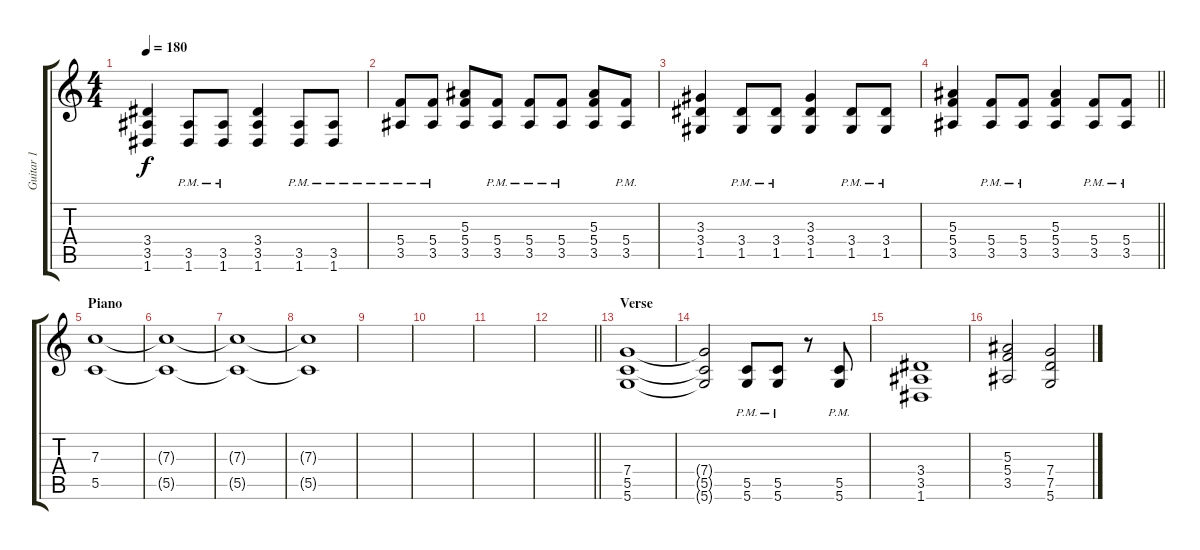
\track ("Guitar 1" "Guitar 1") {instrument distortionguitar}
\staff {score tabs}
\tuning (D4 A3 F3 C3 G2 D2) {hide}
\ts (4 4)
\tempo 180
\clef g2
\ks c
(3.4 3.5 1.6).4{dy f} (3.5{pm} 1.6{pm}).8 (3.5{pm} 1.6{pm}).8 (3.4 3.5 1.6).4 (3.5{pm} 1.6{pm}).8 (3.5{pm} 1.6{pm}).8 |
(5.4{pm} 3.5{pm}).8 (5.4{pm} 3.5{pm}).8 (5.3 5.4 3.5).8 (5.4{pm} 3.5{pm}).8 (5.4{pm} 3.5{pm}).8 (5.4{pm} 3.5{pm}).8 (5.3 5.4 3.5).8 (5.4{pm} 3.5{pm}).8 |
(3.3 3.4 1.5).4 (3.4{pm} 1.5{pm}).8 (3.4{pm} 1.5{pm}).8 (3.3 3.4 1.5).4 (3.4{pm} 1.5{pm}).8 (3.4{pm} 1.5{pm}).8 |
\barLineRight lightlight
(5.3 5.4 3.5).4 (5.4{pm} 3.5{pm}).8 (5.4{pm} 3.5{pm}).8 (5.3 5.4 3.5).4 (5.4{pm} 3.5{pm}).8 (5.4{pm} 3.5{pm}).8 |
\section ("" "Piano")
(7.3 5.5).1{volume 0} |
(7.3{t} 5.5{t}).1 |
(7.3{t} 5.5{t}).1 |
(7.3{t} 5.5{t}).1 |
|
|
|
\barLineRight lightlight
|
\section ("" "Verse")
(7.4 5.5 5.6).1{volume 13} |
(7.4{t} 5.5{t} 5.6{t}).2 (5.5{pm} 5.6{pm}).8 (5.5{pm} 5.6{pm}).8 r.8 (5.5{pm} 5.6{pm}).8 |
(3.4 3.5 1.6).1 |
(5.3 5.4 3.5).2 (7.4 7.5 5.6).2
